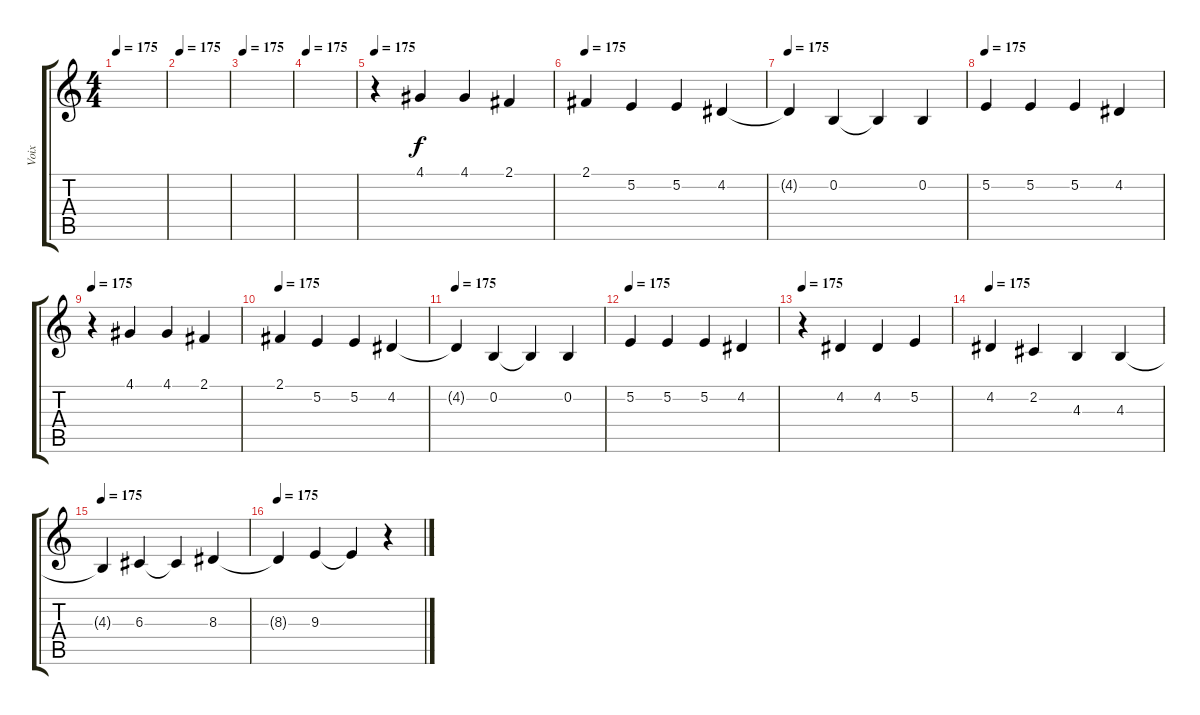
\track ("Voix" "Voix") {instrument lead6voice}
\staff {score tabs}
\tuning (E4 B3 G3 D3 A2 E2) {hide}
\ts (4 4)
\tempo 180
\tempo 175
\clef g2
\ks c
|
\tempo 175
|
\tempo 175
|
\tempo 175
|
\tempo 175
r.4 4.1.4 4.1.4 2.1.4 |
\tempo 175
2.1.4 5.2.4 5.2.4 4.2.4 |
\tempo 175
4.2{t}.4 0.2.4 0.2{t}.4 0.2.4 |
\tempo 175
5.2.4 5.2.4 5.2.4 4.2.4 |
\tempo 175
r.4 4.1.4 4.1.4 2.1.4 |
\tempo 175
2.1.4 5.2.4 5.2.4 4.2.4 |
\tempo 175
4.2{t}.4 0.2.4 0.2{t}.4 0.2.4 |
\tempo 175
5.2.4 5.2.4 5.2.4 4.2.4 |
\tempo 175
r.4 4.2.4 4.2.4 5.2.4 |
\tempo 175
4.2.4 2.2.4 4.3.4 4.3.4 |
\tempo 175
4.3{t}.4 6.3.4 6.3{t}.4 8.3.4 |
\tempo 175
8.3{t}.4 9.3.4 9.3{t}.4 r.4
